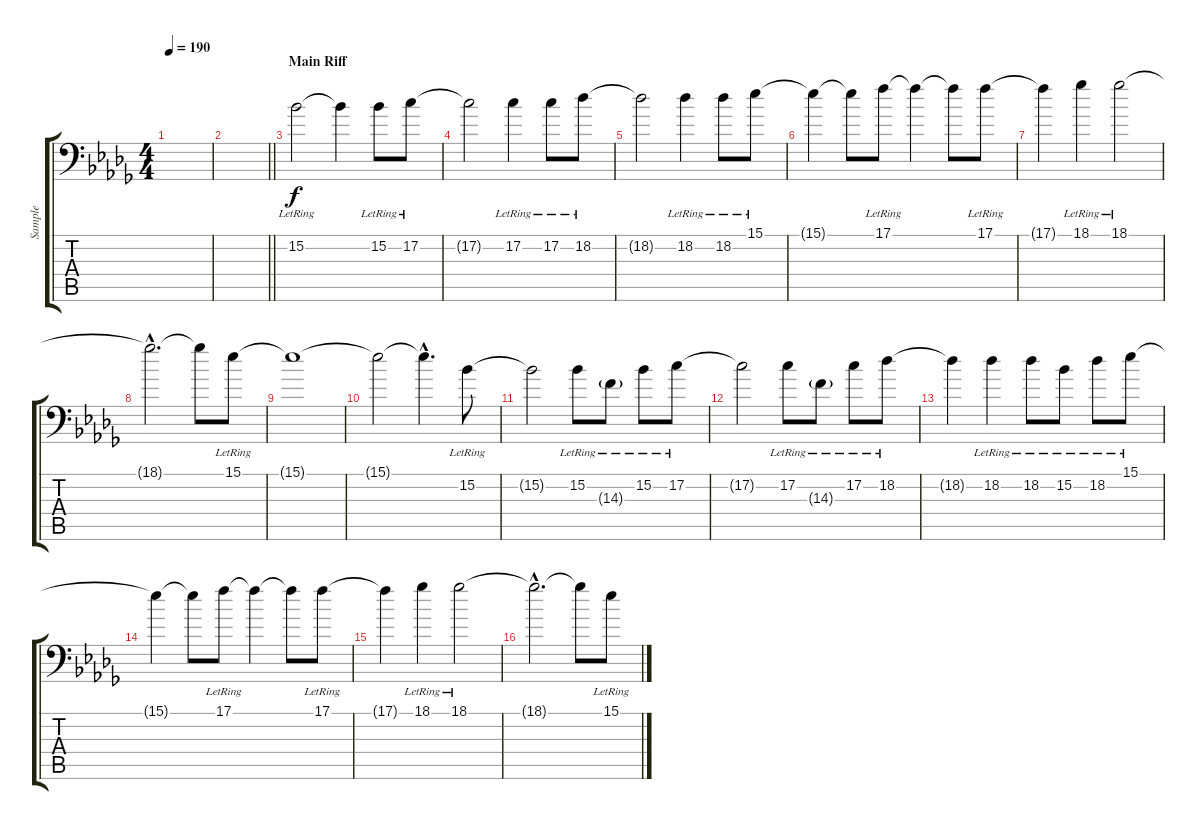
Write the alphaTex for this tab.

\track ("Sample" "Sample") {instrument stringensemble1}
\staff {score tabs}
\tuning (C4 G3 Eb3 Bb2 F2 Bb1) {hide}
\ts (4 4)
\tempo 190
\clef f4
\ks db
|
\barLineRight lightlight
|
\section ("" "Main Riff")
15.2{lr}.2 15.2{t}.4 15.2{lr}.8 17.2{lr}.8 |
17.2{t}.2 17.2{lr}.4 17.2{lr}.8 18.2{lr}.8 |
18.2{t}.2 18.2{lr}.4 18.2{lr}.8 15.1{lr}.8 |
15.1{t}.4 15.1{t}.8 17.1{lr}.8 17.1{t}.4 17.1{t}.8 17.1{lr}.8 |
17.1{t}.4 18.1{lr}.4 18.1{lr}.2 |
18.1{hac t}.2{d} 18.1{t}.8 15.1{lr}.8 |
15.1{t}.1 |
15.1{t}.2 15.1{hac t}.4{d} 15.2{lr}.8 |
15.2{t}.2 15.2{lr}.8 14.3{g lr}.8 15.2{lr}.8 17.2{lr}.8 |
17.2{t}.2 17.2{lr}.8 14.3{g lr}.8 17.2{lr}.8 18.2{lr}.8 |
18.2{t}.4 18.2{lr}.4 18.2{lr}.8 15.2{lr}.8 18.2{lr}.8 15.1{lr}.8 |
15.1{t}.4 15.1{t}.8 17.1{lr}.8 17.1{t}.4 17.1{t}.8 17.1{lr}.8 |
17.1{t}.4 18.1{lr}.4 18.1{lr}.2 |
18.1{hac t}.2{d} 18.1{t}.8 15.1{lr}.8
